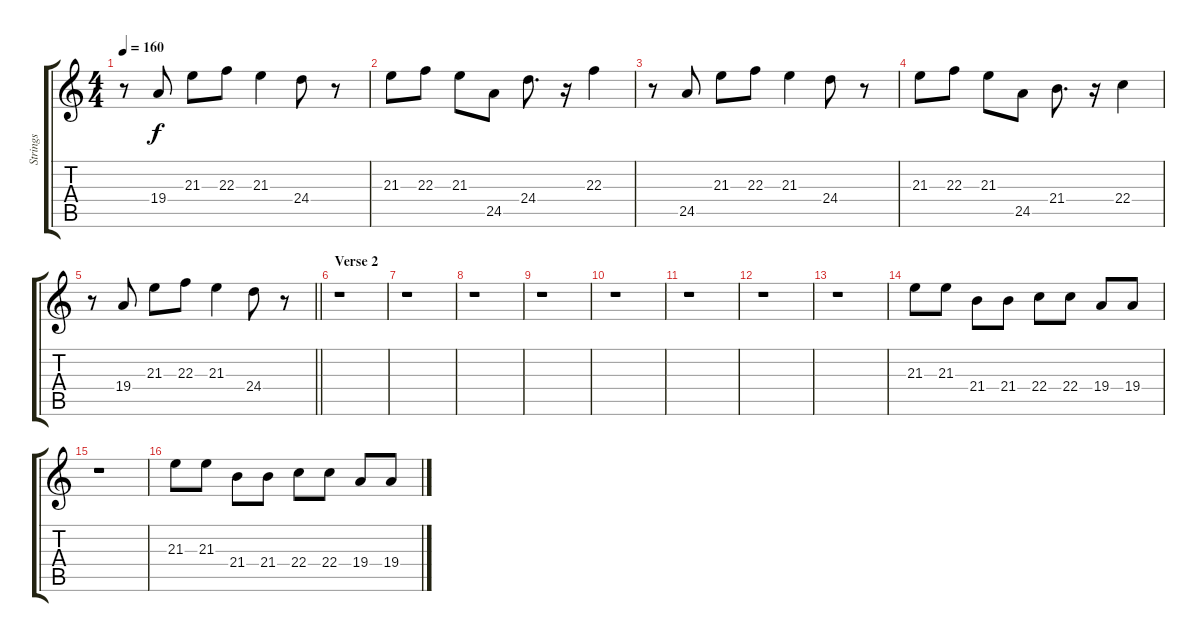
\track ("Strings" "Strings") {instrument acousticgrandpiano}
\staff {score tabs}
\tuning (E4 B3 G3 D3 A2 E2) {hide}
\ts (4 4)
\tempo 160
\clef g2
\ks c
r.8{dy f} 19.4.8 21.3.8 22.3.8 21.3.4 24.4.8 r.8 |
21.3.8 22.3.8 21.3.8 24.5.8 24.4.8{d} r.16 22.3.4 |
r.8 24.5.8 21.3.8 22.3.8 21.3.4 24.4.8 r.8 |
21.3.8 22.3.8 21.3.8 24.5.8 21.4.8{d} r.16 22.4.4 |
\barLineRight lightlight
r.8 19.4.8 21.3.8 22.3.8 21.3.4 24.4.8 r.8 |
\section ("" "Verse 2")
r.1 |
r.1 |
r.1 |
r.1 |
r.1 |
r.1 |
r.1 |
r.1 |
21.3.8 21.3.8 21.4.8 21.4.8 22.4.8 22.4.8 19.4.8 19.4.8 |
r.1 |
21.3.8 21.3.8 21.4.8 21.4.8 22.4.8 22.4.8 19.4.8 19.4.8
